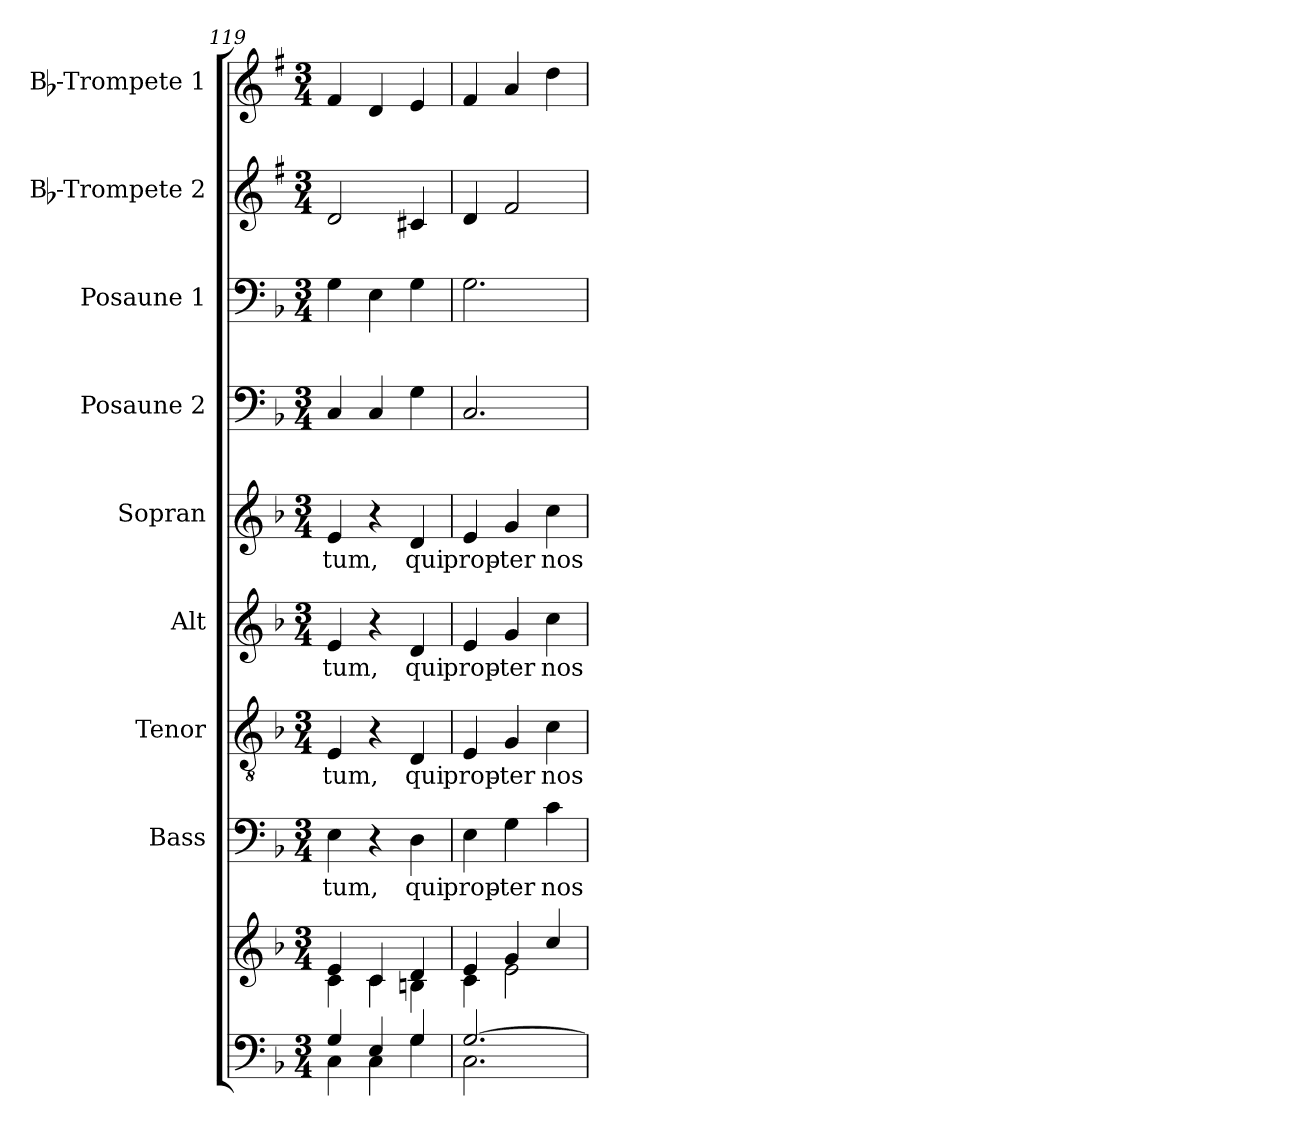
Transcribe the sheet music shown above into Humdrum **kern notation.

**kern	**kern	**kern	**text	**kern	**text	**kern	**text	**kern	**text	**kern	**kern	**kern	**kern
*part9	*part9	*part8	*part8	*part7	*part7	*part6	*part6	*part5	*part5	*part4	*part3	*part2	*part1
*staff10	*staff9	*staff8	*staff8	*staff7	*staff7	*staff6	*staff6	*staff5	*staff5	*staff4	*staff3	*staff2	*staff1
*	*	*I"Bass	*	*I"Tenor	*	*I"Alt	*	*I"Sopran	*	*I"Posaune 2	*I"Posaune 1	*I"Bb-Trompete 2	*I"Bb-Trompete 1
*	*	*I'B.	*	*I'T.	*	*I'A.	*	*I'S.	*	*I'Pos. 2	*I'Pos. 1	*I'Bb Trp. 2	*I'Bb Trp. 1
!!LO:PB:g=z
*clefF4	*clefG2	*clefF4	*	*clefGv2	*	*clefG2	*	*clefG2	*	*clefF4	*clefF4	*clefG2	*clefG2
*	*	*	*	*	*	*	*	*	*	*	*	*ITrd1c2	*ITrd1c2
*k[b-]	*k[b-]	*k[b-]	*	*k[b-]	*	*k[b-]	*	*k[b-]	*	*k[b-]	*k[b-]	*k[b-]	*k[b-]
*F:	*F:	*F:	*	*F:	*	*F:	*	*F:	*	*F:	*F:	*F:	*F:
*M3/4	*M3/4	*M3/4	*	*M3/4	*	*M3/4	*	*M3/4	*	*M3/4	*M3/4	*M3/4	*M3/4
=119	=119	=119	=119	=119	=119	=119	=119	=119	=119	=119	=119	=119	=119
*^	*^	*	*	*	*	*	*	*	*	*	*	*	*
!	!	!	!	!	!LO:LY:b	!	!LO:LY:b	!	!LO:LY:b	!	!LO:LY:b	!	!	!	!
4G/	4C\	4e/	4c\	4E\	-tum,	4E/	-tum,	4e/	-tum,	4e/	-tum,	4C/	4G\	2c/	4e/
4E/	4C\	4c/	4c\	4r	.	4r	.	4r	.	4r	.	4C/	4E\	.	4c/
!	!	!	!	!	!LO:LY:b	!	!LO:LY:b	!	!LO:LY:b	!	!LO:LY:b	!	!	!	!
4G/	4G\	4d/	4Bn\	4D\	qui	4D/	qui	4d/	qui	4d/	qui	4G\	4G\	4Bn/	4d/
=120	=120	=120	=120	=120	=120	=120	=120	=120	=120	=120	=120	=120	=120	=120	=120
!	!	!	!	!	!LO:LY:b	!	!LO:LY:b	!	!LO:LY:b	!	!LO:LY:b	!	!	!	!
[>2.G/	2.C\	4e/	4c\	4E\	prop-	4E/	prop-	4e/	prop-	4e/	prop-	2.C/	2.G\	4c/	4e/
!	!	!	!	!	!LO:LY:b	!	!LO:LY:b	!	!LO:LY:b	!	!LO:LY:b	!	!	!	!
.	.	4g/	2e\	4G\	-ter	4G/	-ter	4g/	-ter	4g/	-ter	.	.	2e/	4g/
!	!	!	!	!	!LO:LY:b	!	!LO:LY:b	!	!LO:LY:b	!	!LO:LY:b	!	!	!	!
.	.	4cc/	.	4c\	nos	4c\	nos	4cc\	nos	4cc\	nos	.	.	.	4cc\
*v	*v	*	*	*	*	*	*	*	*	*	*	*	*	*	*
*	*v	*v	*	*	*	*	*	*	*	*	*	*	*	*
=	=	=	=	=	=	=	=	=	=	=	=	=	=
*-	*-	*-	*-	*-	*-	*-	*-	*-	*-	*-	*-	*-	*-
